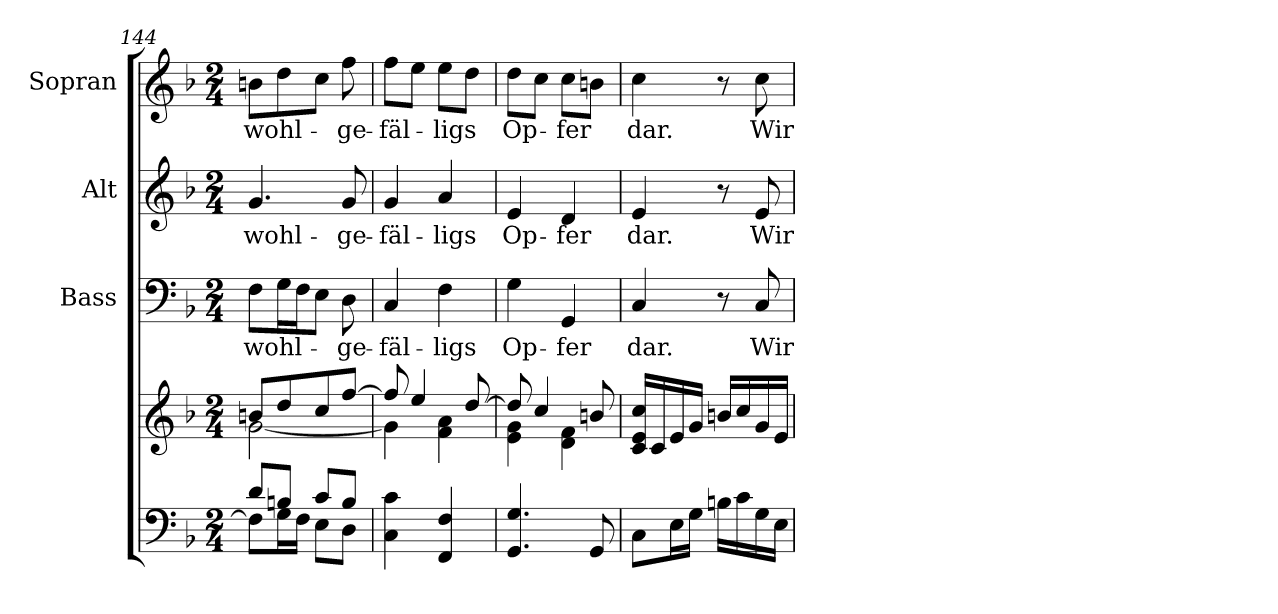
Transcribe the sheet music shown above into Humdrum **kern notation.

**kern	**kern	**kern	**text	**kern	**text	**kern	**text
*part4	*part4	*part3	*part3	*part2	*part2	*part1	*part1
*staff5	*staff4	*staff3	*staff3	*staff2	*staff2	*staff1	*staff1
*	*	*I"Bass	*	*I"Alt	*	*I"Sopran	*
*	*	*I'B.	*	*I'A.	*	*I'S.	*
!!LO:PB:g=z
*clefF4	*clefG2	*clefF4	*	*clefG2	*	*clefG2	*
*k[b-]	*k[b-]	*k[b-]	*	*k[b-]	*	*k[b-]	*
*F:	*F:	*F:	*	*F:	*	*F:	*
*M2/4	*M2/4	*M2/4	*	*M2/4	*	*M2/4	*
=144	=144	=144	=144	=144	=144	=144	=144
*^	*^	*	*	*	*	*	*
!	!	!	!	!	!LO:LY:b	!	!LO:LY:b	!	!LO:LY:b
8d/L	8F\L]	8bn/L	[<2g\	8F\L	wohl-	4.g/	wohl-	8bn\L	wohl-
8Bn/J	16G\L	8dd/	.	16G\L	.	.	.	8dd\	.
.	16F\JJ	.	.	16F\J	.	.	.	.	.
8c/L	8E\L	8cc/	.	8E\J	.	.	.	8cc\J	.
!	!	!	!	!	!LO:LY:b	!	!LO:LY:b	!	!LO:LY:b
8B/J	8D\J	[>8ff/J	.	8D\	-ge-	8g/	-ge-	8ff\	-ge-
=145	=145	=145	=145	=145	=145	=145	=145	=145	=145
!	!	!	!	!	!LO:LY:b	!	!LO:LY:b	!	!LO:LY:b
*v	*v	*	*	*	*	*	*	*	*
4C\ 4c\	8ff/]	4g\]	4C/	-fäl-	4g/	-fäl-	8ff\L	-fäl-
.	4ee/	.	.	.	.	.	8ee\J	.
!	!	!	!	!LO:LY:b	!	!LO:LY:b	!	!LO:LY:b
4FF/ 4F/	.	4f\ 4a\	4F\	-ligs	4a/	-ligs	8ee\L	-ligs
.	[>8dd/	.	.	.	.	.	8dd\J	.
=146	=146	=146	=146	=146	=146	=146	=146	=146
!	!	!	!	!LO:LY:b	!	!LO:LY:b	!	!LO:LY:b
4.GG/ 4.G/	8dd/]	4e\ 4g\	4G\	Op-	4e/	Op-	8dd\L	Op-
.	4cc/	.	.	.	.	.	8cc\J	.
!	!	!	!	!LO:LY:b	!	!LO:LY:b	!	!LO:LY:b
.	.	4d\ 4f\	4GG/	-fer	4d/	-fer	8cc\L	-fer
8GG/	8bn/	.	.	.	.	.	8bn\J	.
*	*v	*v	*	*	*	*	*	*
=147	=147	=147	=147	=147	=147	=147	=147
!	!	!	!LO:LY:b	!	!LO:LY:b	!	!LO:LY:b
8C\L	16c/ 16e/ 16cc/LL	4C/	dar.	4e/	dar.	4cc\	dar.
.	16c/	.	.	.	.	.	.
16E\L	16e/	.	.	.	.	.	.
16G\JJ	16g/JJ	.	.	.	.	.	.
16Bn\LL	16bn/LL	8r	.	8r	.	8r	.
16c\	16cc/	.	.	.	.	.	.
!	!	!	!LO:LY:b	!	!LO:LY:b	!	!LO:LY:b
16G\	16g/	8C/	Wir	8e/	Wir	8cc\	Wir
16E\JJ	16e/JJ	.	.	.	.	.	.
=	=	=	=	=	=	=	=
*-	*-	*-	*-	*-	*-	*-	*-
